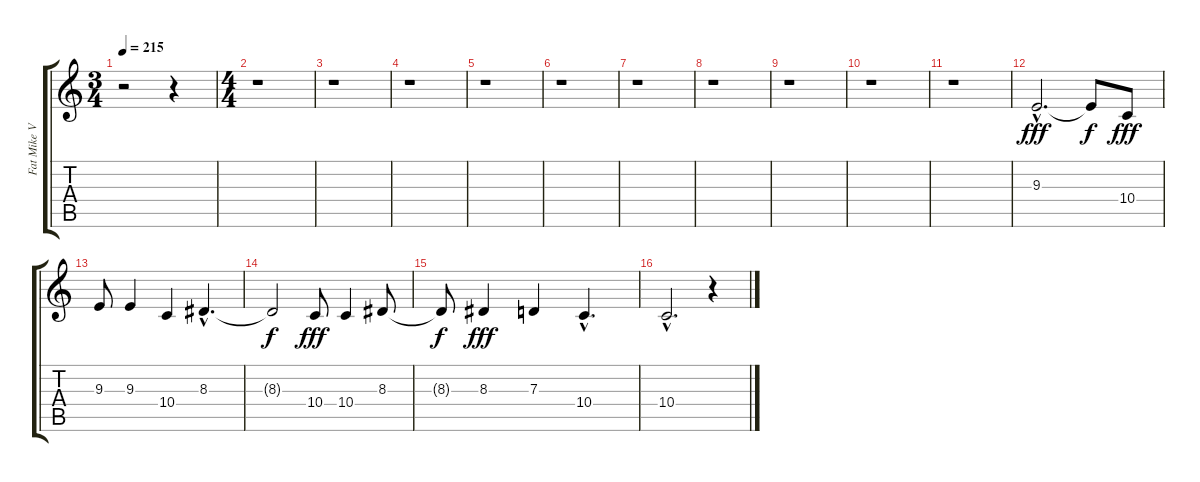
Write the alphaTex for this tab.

\track ("Fat Mike Vocals" "Fat Mike V") {instrument tenorsax}
\staff {score tabs}
\tuning (E4 B3 G3 D3 A2 E2) {hide}
\ts (3 4)
\tempo 215
\clef g2
\ks c
r.2{dy fff instrument tenorsax} r.4 |
\ts (4 4)
r.1 |
r.1 |
r.1 |
r.1 |
r.1 |
r.1 |
r.1 |
r.1 |
r.1 |
r.1 |
9.3{hac}.2{d} 9.3{t}.8{dy f} 10.4.8{dy fff} |
9.3.8 9.3.4 10.4.4 8.3{hac}.4{d} |
8.3{t}.2{dy f} 10.4.8{dy fff} 10.4.4 8.3.8 |
8.3{t}.8{dy f} 8.3.4{dy fff} 7.3.4 10.4{hac}.4{d} |
10.4{hac}.2{d} r.4
